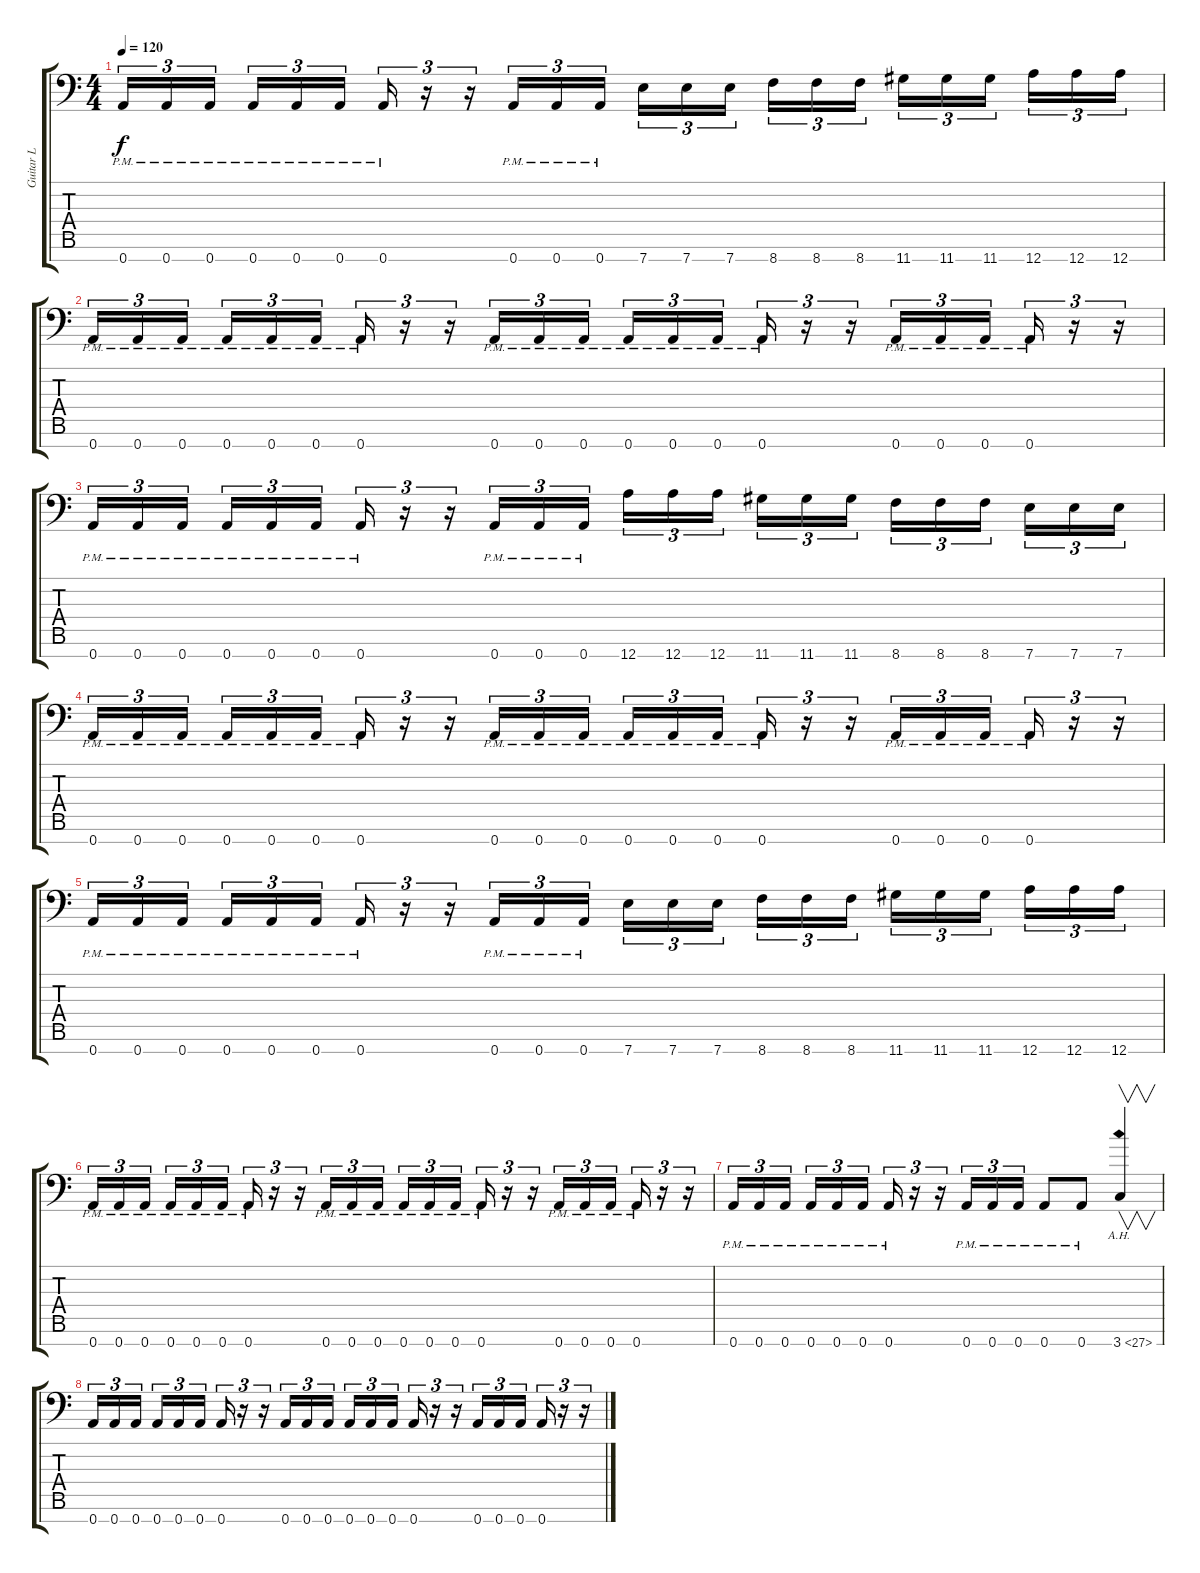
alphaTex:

\track ("Guitar L" "Guitar L") {instrument distortionguitar}
\staff {score tabs}
\tuning (E4 B3 G3 D3 A2 E2 A1) {hide}
\ts (4 4)
\tempo 120
\clef f4
\ks c
0.7{pm}.16{tu (3 2) dy f} 0.7{pm}.16{tu (3 2)} 0.7{pm}.16{tu (3 2) beam splitsecondary} 0.7{pm}.16{tu (3 2)} 0.7{pm}.16{tu (3 2)} 0.7{pm}.16{tu (3 2)} 0.7{pm}.16{tu (3 2)} r.16{tu (3 2)} r.16{tu (3 2)} 0.7{pm}.16{tu (3 2)} 0.7{pm}.16{tu (3 2)} 0.7{pm}.16{tu (3 2)} 7.7.16{tu (3 2)} 7.7.16{tu (3 2)} 7.7.16{tu (3 2) beam splitsecondary} 8.7.16{tu (3 2)} 8.7.16{tu (3 2)} 8.7.16{tu (3 2)} 11.7.16{tu (3 2)} 11.7.16{tu (3 2)} 11.7.16{tu (3 2) beam splitsecondary} 12.7.16{tu (3 2)} 12.7.16{tu (3 2)} 12.7.16{tu (3 2)} |
0.7{pm}.16{tu (3 2)} 0.7{pm}.16{tu (3 2)} 0.7{pm}.16{tu (3 2) beam splitsecondary} 0.7{pm}.16{tu (3 2)} 0.7{pm}.16{tu (3 2)} 0.7{pm}.16{tu (3 2)} 0.7{pm}.16{tu (3 2)} r.16{tu (3 2)} r.16{tu (3 2)} 0.7{pm}.16{tu (3 2)} 0.7{pm}.16{tu (3 2)} 0.7{pm}.16{tu (3 2)} 0.7{pm}.16{tu (3 2)} 0.7{pm}.16{tu (3 2)} 0.7{pm}.16{tu (3 2) beam splitsecondary} 0.7{pm}.16{tu (3 2)} r.16{tu (3 2)} r.16{tu (3 2)} 0.7{pm}.16{tu (3 2)} 0.7{pm}.16{tu (3 2)} 0.7{pm}.16{tu (3 2) beam splitsecondary} 0.7{pm}.16{tu (3 2)} r.16{tu (3 2)} r.16{tu (3 2)} |
0.7{pm}.16{tu (3 2)} 0.7{pm}.16{tu (3 2)} 0.7{pm}.16{tu (3 2) beam splitsecondary} 0.7{pm}.16{tu (3 2)} 0.7{pm}.16{tu (3 2)} 0.7{pm}.16{tu (3 2)} 0.7{pm}.16{tu (3 2)} r.16{tu (3 2)} r.16{tu (3 2)} 0.7{pm}.16{tu (3 2)} 0.7{pm}.16{tu (3 2)} 0.7{pm}.16{tu (3 2)} 12.7.16{tu (3 2)} 12.7.16{tu (3 2)} 12.7.16{tu (3 2) beam splitsecondary} 11.7.16{tu (3 2)} 11.7.16{tu (3 2)} 11.7.16{tu (3 2)} 8.7.16{tu (3 2)} 8.7.16{tu (3 2)} 8.7.16{tu (3 2) beam splitsecondary} 7.7.16{tu (3 2)} 7.7.16{tu (3 2)} 7.7.16{tu (3 2)} |
0.7{pm}.16{tu (3 2)} 0.7{pm}.16{tu (3 2)} 0.7{pm}.16{tu (3 2) beam splitsecondary} 0.7{pm}.16{tu (3 2)} 0.7{pm}.16{tu (3 2)} 0.7{pm}.16{tu (3 2)} 0.7{pm}.16{tu (3 2)} r.16{tu (3 2)} r.16{tu (3 2)} 0.7{pm}.16{tu (3 2)} 0.7{pm}.16{tu (3 2)} 0.7{pm}.16{tu (3 2)} 0.7{pm}.16{tu (3 2)} 0.7{pm}.16{tu (3 2)} 0.7{pm}.16{tu (3 2) beam splitsecondary} 0.7{pm}.16{tu (3 2)} r.16{tu (3 2)} r.16{tu (3 2)} 0.7{pm}.16{tu (3 2)} 0.7{pm}.16{tu (3 2)} 0.7{pm}.16{tu (3 2) beam splitsecondary} 0.7{pm}.16{tu (3 2)} r.16{tu (3 2)} r.16{tu (3 2)} |
0.7{pm}.16{tu (3 2)} 0.7{pm}.16{tu (3 2)} 0.7{pm}.16{tu (3 2) beam splitsecondary} 0.7{pm}.16{tu (3 2)} 0.7{pm}.16{tu (3 2)} 0.7{pm}.16{tu (3 2)} 0.7{pm}.16{tu (3 2)} r.16{tu (3 2)} r.16{tu (3 2)} 0.7{pm}.16{tu (3 2)} 0.7{pm}.16{tu (3 2)} 0.7{pm}.16{tu (3 2)} 7.7.16{tu (3 2)} 7.7.16{tu (3 2)} 7.7.16{tu (3 2) beam splitsecondary} 8.7.16{tu (3 2)} 8.7.16{tu (3 2)} 8.7.16{tu (3 2)} 11.7.16{tu (3 2)} 11.7.16{tu (3 2)} 11.7.16{tu (3 2) beam splitsecondary} 12.7.16{tu (3 2)} 12.7.16{tu (3 2)} 12.7.16{tu (3 2)} |
0.7{pm}.16{tu (3 2)} 0.7{pm}.16{tu (3 2)} 0.7{pm}.16{tu (3 2) beam splitsecondary} 0.7{pm}.16{tu (3 2)} 0.7{pm}.16{tu (3 2)} 0.7{pm}.16{tu (3 2)} 0.7{pm}.16{tu (3 2)} r.16{tu (3 2)} r.16{tu (3 2)} 0.7{pm}.16{tu (3 2)} 0.7{pm}.16{tu (3 2)} 0.7{pm}.16{tu (3 2)} 0.7{pm}.16{tu (3 2)} 0.7{pm}.16{tu (3 2)} 0.7{pm}.16{tu (3 2) beam splitsecondary} 0.7{pm}.16{tu (3 2)} r.16{tu (3 2)} r.16{tu (3 2)} 0.7{pm}.16{tu (3 2)} 0.7{pm}.16{tu (3 2)} 0.7{pm}.16{tu (3 2) beam splitsecondary} 0.7{pm}.16{tu (3 2)} r.16{tu (3 2)} r.16{tu (3 2)} |
0.7{pm}.16{tu (3 2)} 0.7{pm}.16{tu (3 2)} 0.7{pm}.16{tu (3 2) beam splitsecondary} 0.7{pm}.16{tu (3 2)} 0.7{pm}.16{tu (3 2)} 0.7{pm}.16{tu (3 2)} 0.7{pm}.16{tu (3 2)} r.16{tu (3 2)} r.16{tu (3 2)} 0.7{pm}.16{tu (3 2)} 0.7{pm}.16{tu (3 2)} 0.7{pm}.16{tu (3 2)} 0.7{pm}.8 0.7{pm}.8 3.7{ah 24}.4{v} |
0.7.16{tu (3 2)} 0.7.16{tu (3 2)} 0.7.16{tu (3 2) beam splitsecondary} 0.7.16{tu (3 2)} 0.7.16{tu (3 2)} 0.7.16{tu (3 2)} 0.7.16{tu (3 2)} r.16{tu (3 2)} r.16{tu (3 2)} 0.7.16{tu (3 2)} 0.7.16{tu (3 2)} 0.7.16{tu (3 2)} 0.7.16{tu (3 2)} 0.7.16{tu (3 2)} 0.7.16{tu (3 2) beam splitsecondary} 0.7.16{tu (3 2)} r.16{tu (3 2)} r.16{tu (3 2)} 0.7.16{tu (3 2)} 0.7.16{tu (3 2)} 0.7.16{tu (3 2) beam splitsecondary} 0.7.16{tu (3 2)} r.16{tu (3 2)} r.16{tu (3 2)}
